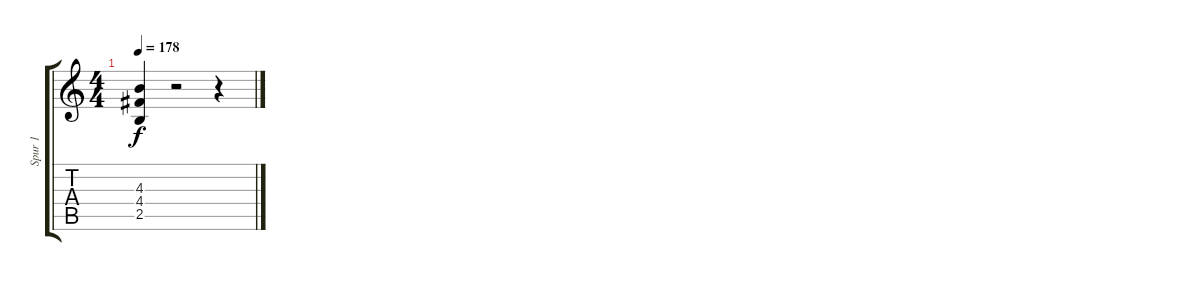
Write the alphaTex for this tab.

\track ("Spur 1" "Spur 1") {instrument distortionguitar}
\staff {score tabs}
\tuning (E4 B3 G3 D3 A2 E2) {hide}
\ts (4 4)
\tempo 178
\clef g2
\ks c
(4.3 4.4 2.5).4{dy f} r.2 r.4
